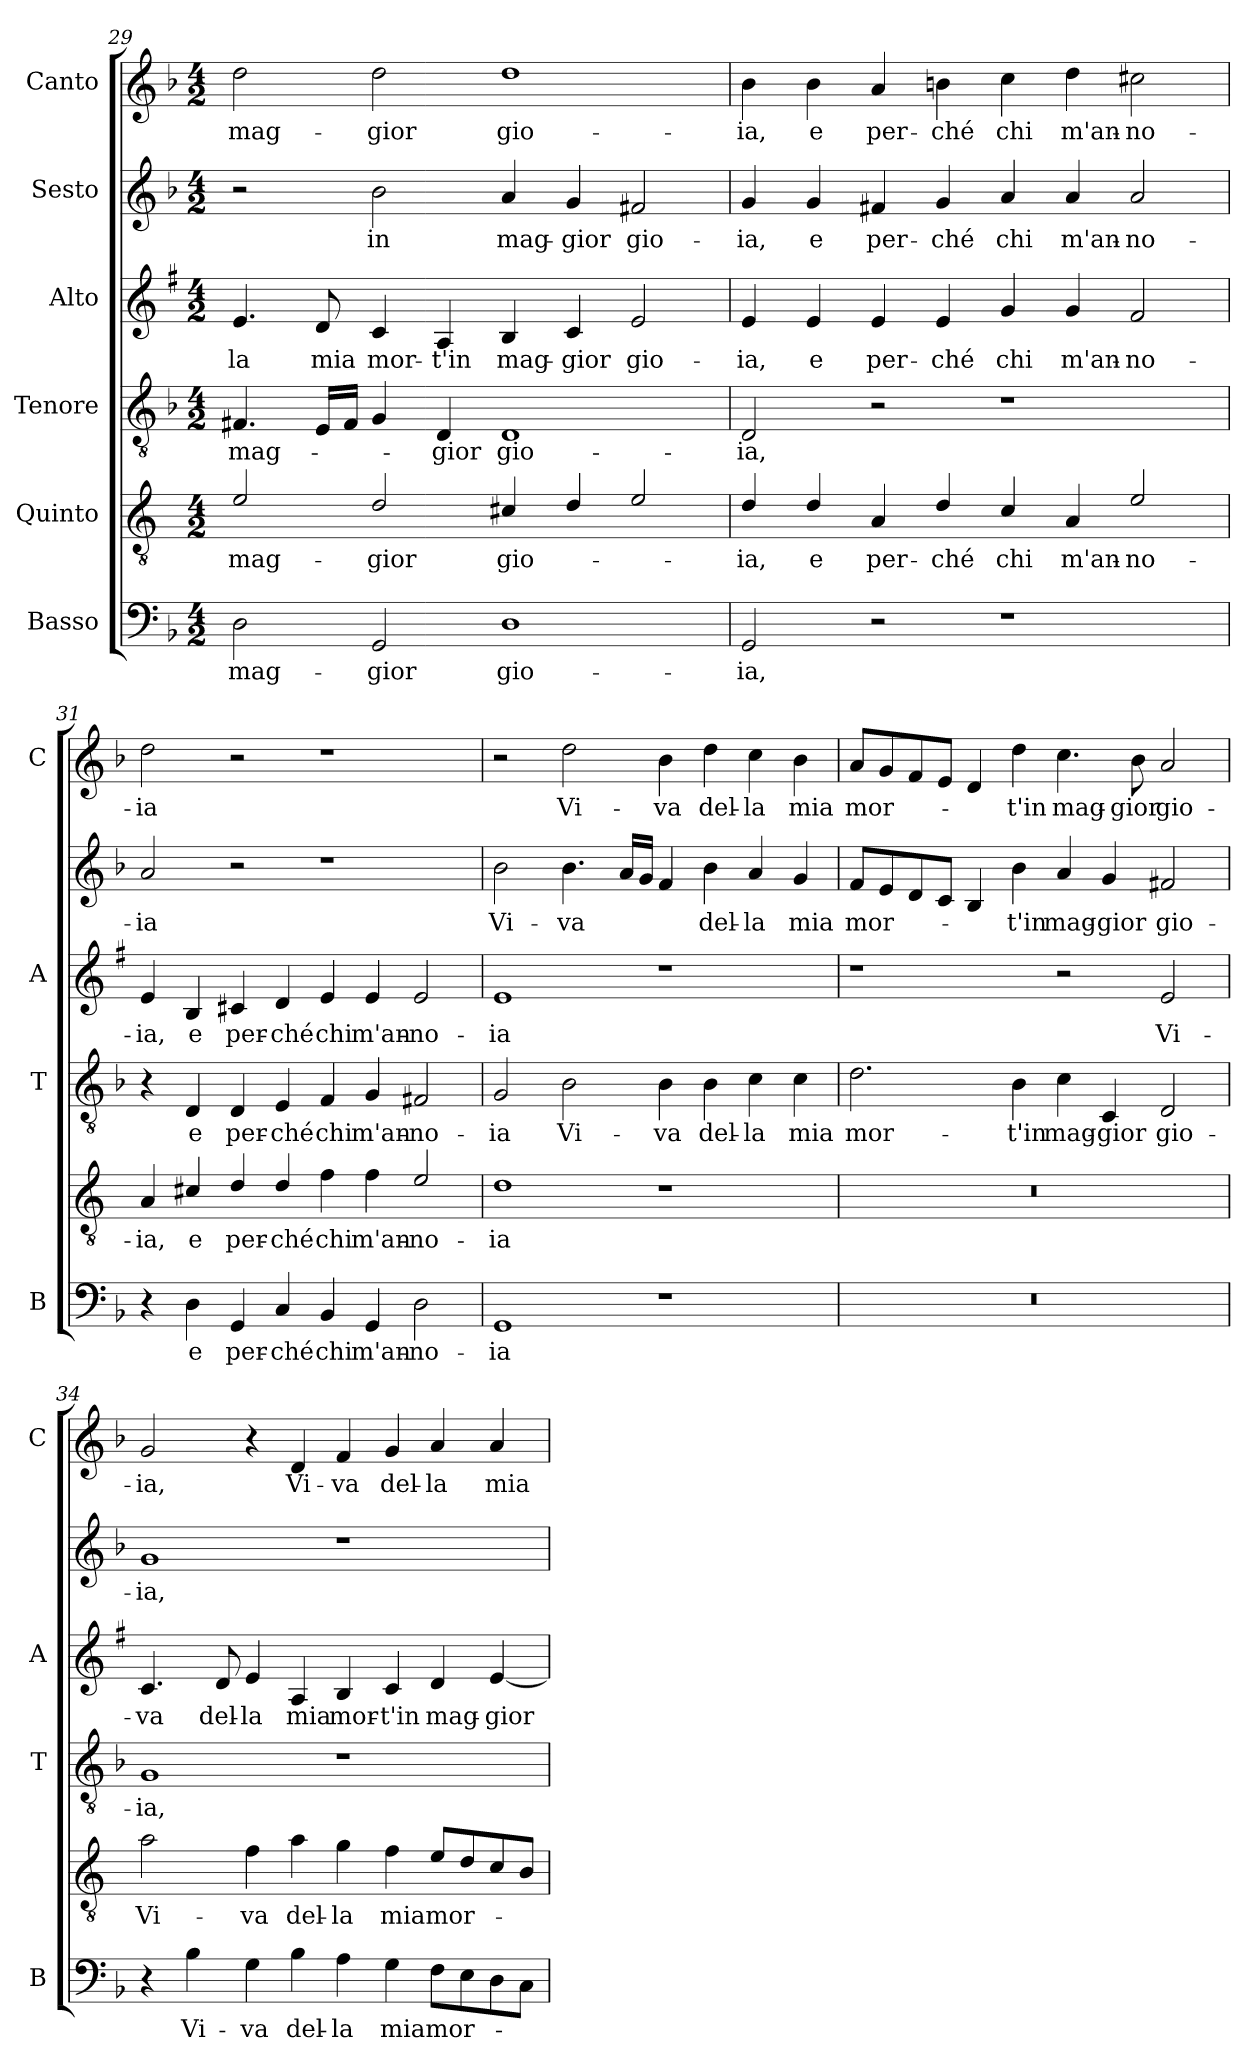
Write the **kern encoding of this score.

**kern	**text	**kern	**text	**kern	**text	**kern	**text	**kern	**text	**kern	**text
*part6	*part6	*part5	*part5	*part4	*part4	*part3	*part3	*part2	*part2	*part1	*part1
*staff6	*staff6	*staff5	*staff5	*staff4	*staff4	*staff3	*staff3	*staff2	*staff2	*staff1	*staff1
*I"Basso	*	*I"Quinto	*	*I"Tenore	*	*I"Alto	*	*I"Sesto	*	*I"Canto	*
*I'B	*	*	*	*I'T	*	*I'A	*	*	*	*I'C	*
*clefF4	*	*clefGv2	*	*clefGv2	*	*clefG2	*	*clefG2	*	*clefG2	*
*	*	*ITrd4c7	*	*	*	*ITrd1c2	*	*	*	*	*
*k[b-]	*	*k[b-]	*	*k[b-]	*	*k[b-]	*	*k[b-]	*	*k[b-]	*
*F:	*	*F:	*	*F:	*	*F:	*	*F:	*	*F:	*
*M4/2	*	*M4/2	*	*M4/2	*	*M4/2	*	*M4/2	*	*M4/2	*
=29	=29	=29	=29	=29	=29	=29	=29	=29	=29	=29	=29
!	!LO:LY:b	!	!LO:LY:b	!	!LO:LY:b	!	!LO:LY:b	!	!	!	!LO:LY:b
2D\	mag-	2A/	mag-	4.F#X/	mag-	4.d/	-la	2r	.	2dd\	mag-
!	!	!	!	!	!	!	!LO:LY:b	!	!	!	!
.	.	.	.	16E/LL	.	8c/	mia	.	.	.	.
.	.	.	.	16F#/JJ	.	.	.	.	.	.	.
!	!LO:LY:b	!	!LO:LY:b	!	!	!	!LO:LY:b	!	!LO:LY:b	!	!LO:LY:b
2GG/	-gior	2G/	-gior	4G/	.	4B-/	mor-	2b-\	in	2dd\	-gior
!	!	!	!	!	!LO:LY:b	!	!LO:LY:b	!	!	!	!
.	.	.	.	4D/	-gior	4G/	-t'in	.	.	.	.
!	!LO:LY:b	!	!LO:LY:b	!	!LO:LY:b	!	!LO:LY:b	!	!LO:LY:b	!	!LO:LY:b
1D	gio-	4F#X/	gio-	1D	gio-	4A/	mag-	4a/	mag-	1dd	gio-
!	!	!	!	!	!	!	!LO:LY:b	!	!LO:LY:b	!	!
.	.	4G/	.	.	.	4B-/	-gior	4g/	-gior	.	.
!	!	!	!	!	!	!	!LO:LY:b	!	!LO:LY:b	!	!
.	.	2A/	.	.	.	2d/	gio-	2f#X/	gio-	.	.
=30	=30	=30	=30	=30	=30	=30	=30	=30	=30	=30	=30
!	!LO:LY:b	!	!LO:LY:b	!	!LO:LY:b	!	!LO:LY:b	!	!LO:LY:b	!	!LO:LY:b
2GG/	-ia,	4G/	-ia,	2D/	-ia,	4d/	-ia,	4g/	-ia,	4b-\	-ia,
!	!	!	!LO:LY:b	!	!	!	!LO:LY:b	!	!LO:LY:b	!	!LO:LY:b
.	.	4G/	e	.	.	4d/	e	4g/	e	4b-\	e
!	!	!	!LO:LY:b	!	!	!	!LO:LY:b	!	!LO:LY:b	!	!LO:LY:b
2r	.	4D/	per-	2r	.	4d/	per-	4f#X/	per-	4a/	per-
!	!	!	!LO:LY:b	!	!	!	!LO:LY:b	!	!LO:LY:b	!	!LO:LY:b
.	.	4G/	-ché	.	.	4d/	-ché	4g/	-ché	4bn\	-ché
!	!	!	!LO:LY:b	!	!	!	!LO:LY:b	!	!LO:LY:b	!	!LO:LY:b
1r	.	4F/	chi	1r	.	4f/	chi	4a/	chi	4cc\	chi
!	!	!	!LO:LY:b	!	!	!	!LO:LY:b	!	!LO:LY:b	!	!LO:LY:b
.	.	4D/	m'an-	.	.	4f/	m'an-	4a/	m'an-	4dd\	m'an-
!	!	!	!LO:LY:b	!	!	!	!LO:LY:b	!	!LO:LY:b	!	!LO:LY:b
.	.	2A/	-no-	.	.	2e/	-no-	2a/	-no-	2cc#X\	-no-
=31	=31	=31	=31	=31	=31	=31	=31	=31	=31	=31	=31
!	!	!	!LO:LY:b	!	!	!	!LO:LY:b	!	!LO:LY:b	!	!LO:LY:b
4r	.	4D/	-ia,	4r	.	4d/	-ia,	2a/	-ia	2dd\	-ia
!	!LO:LY:b	!	!LO:LY:b	!	!LO:LY:b	!	!LO:LY:b	!	!	!	!
4D\	e	4F#X/	e	4D/	e	4A/	e	.	.	.	.
!	!LO:LY:b	!	!LO:LY:b	!	!LO:LY:b	!	!LO:LY:b	!	!	!	!
4GG/	per-	4G/	per-	4D/	per-	4Bn/	per-	2r	.	2r	.
!	!LO:LY:b	!	!LO:LY:b	!	!LO:LY:b	!	!LO:LY:b	!	!	!	!
4C/	-ché	4G/	-ché	4E/	-ché	4c/	-ché	.	.	.	.
!	!LO:LY:b	!	!LO:LY:b	!	!LO:LY:b	!	!LO:LY:b	!	!	!	!
4BB-/	chi	4B-\	chi	4F/	chi	4d/	chi	1r	.	1r	.
!	!LO:LY:b	!	!LO:LY:b	!	!LO:LY:b	!	!LO:LY:b	!	!	!	!
4GG/	m'an-	4B-\	m'an-	4G/	m'an-	4d/	m'an-	.	.	.	.
!	!LO:LY:b	!	!LO:LY:b	!	!LO:LY:b	!	!LO:LY:b	!	!	!	!
2D\	-no-	2A/	-no-	2F#X/	-no-	2d/	-no-	.	.	.	.
!!LO:PB:g=z
=32	=32	=32	=32	=32	=32	=32	=32	=32	=32	=32	=32
!	!LO:LY:b	!	!LO:LY:b	!	!LO:LY:b	!	!LO:LY:b	!	!LO:LY:b	!	!
1GG	-ia	1G	-ia	2G/	-ia	1d	-ia	2b-\	Vi-	2r	.
!	!	!	!	!	!LO:LY:b	!	!	!	!LO:LY:b	!	!LO:LY:b
.	.	.	.	2B-\	Vi-	.	.	4.b-\	-va	2dd\	Vi-
.	.	.	.	.	.	.	.	16a/LL	.	.	.
.	.	.	.	.	.	.	.	16g/JJ	.	.	.
!	!	!	!	!	!LO:LY:b	!	!	!	!	!	!LO:LY:b
1r	.	1r	.	4B-\	-va	1r	.	4f/	.	4b-\	-va
!	!	!	!	!	!LO:LY:b	!	!	!	!LO:LY:b	!	!LO:LY:b
.	.	.	.	4B-\	del-	.	.	4b-\	del-	4dd\	del-
!	!	!	!	!	!LO:LY:b	!	!	!	!LO:LY:b	!	!LO:LY:b
.	.	.	.	4c\	-la	.	.	4a/	-la	4cc\	-la
!	!	!	!	!	!LO:LY:b	!	!	!	!LO:LY:b	!	!LO:LY:b
.	.	.	.	4c\	mia	.	.	4g/	mia	4b-\	mia
=33	=33	=33	=33	=33	=33	=33	=33	=33	=33	=33	=33
!	!	!	!	!	!LO:LY:b	!	!	!	!LO:LY:b	!	!LO:LY:b
0r	.	0r	.	2.d\	mor-	1r	.	8f/L	mor-	8a/L	mor-
.	.	.	.	.	.	.	.	8e/	.	8g/	.
.	.	.	.	.	.	.	.	8d/	.	8f/	.
.	.	.	.	.	.	.	.	8c/J	.	8e/J	.
.	.	.	.	.	.	.	.	4B-/	.	4d/	.
!	!	!	!	!	!LO:LY:b	!	!	!	!LO:LY:b	!	!LO:LY:b
.	.	.	.	4B-\	-t'in	.	.	4b-\	-t'in	4dd\	-t'in
!	!	!	!	!	!LO:LY:b	!	!	!	!LO:LY:b	!	!LO:LY:b
.	.	.	.	4c\	mag-	2r	.	4a/	mag-	4.cc\	mag-
!	!	!	!	!	!LO:LY:b	!	!	!	!LO:LY:b	!	!
.	.	.	.	4C/	-gior	.	.	4g/	-gior	.	.
!	!	!	!	!	!	!	!	!	!	!	!LO:LY:b
.	.	.	.	.	.	.	.	.	.	8b-\	-gior
!	!	!	!	!	!LO:LY:b	!	!LO:LY:b	!	!LO:LY:b	!	!LO:LY:b
.	.	.	.	2D/	gio-	2d/	Vi-	2f#X/	gio-	2a/	gio-
=34	=34	=34	=34	=34	=34	=34	=34	=34	=34	=34	=34
!	!	!	!LO:LY:b	!	!LO:LY:b	!	!LO:LY:b	!	!LO:LY:b	!	!LO:LY:b
4r	.	2d\	Vi-	1G	-ia,	4.B-/	-va	1g	-ia,	2g/	-ia,
!	!LO:LY:b	!	!	!	!	!	!	!	!	!	!
4B-\	Vi-	.	.	.	.	.	.	.	.	.	.
!	!	!	!	!	!	!	!LO:LY:b	!	!	!	!
.	.	.	.	.	.	8c/	del-	.	.	.	.
!	!LO:LY:b	!	!LO:LY:b	!	!	!	!LO:LY:b	!	!	!	!
4G\	-va	4B-\	-va	.	.	4d/	-la	.	.	4r	.
!	!LO:LY:b	!	!LO:LY:b	!	!	!	!LO:LY:b	!	!	!	!LO:LY:b
4B-\	del-	4d\	del-	.	.	4G/	mia	.	.	4d/	Vi-
!	!LO:LY:b	!	!LO:LY:b	!	!	!	!LO:LY:b	!	!	!	!LO:LY:b
4A\	-la	4c\	-la	1r	.	4A/	mor-	1r	.	4f/	-va
!	!LO:LY:b	!	!LO:LY:b	!	!	!	!LO:LY:b	!	!	!	!LO:LY:b
4G\	mia	4B-\	mia	.	.	4B-/	-t'in	.	.	4g/	del-
!	!LO:LY:b	!	!LO:LY:b	!	!	!	!LO:LY:b	!	!	!	!LO:LY:b
8F\L	mor-	8A/L	mor-	.	.	4c/	mag-	.	.	4a/	-la
8E\	.	8G/	.	.	.	.	.	.	.	.	.
!	!	!	!	!	!	!	!LO:LY:b	!	!	!	!LO:LY:b
8D\	.	8F/	.	.	.	[4d/	-gior	.	.	4a/	mia
8C\J	.	8E/J	.	.	.	.	.	.	.	.	.
=	=	=	=	=	=	=	=	=	=	=	=
*-	*-	*-	*-	*-	*-	*-	*-	*-	*-	*-	*-
